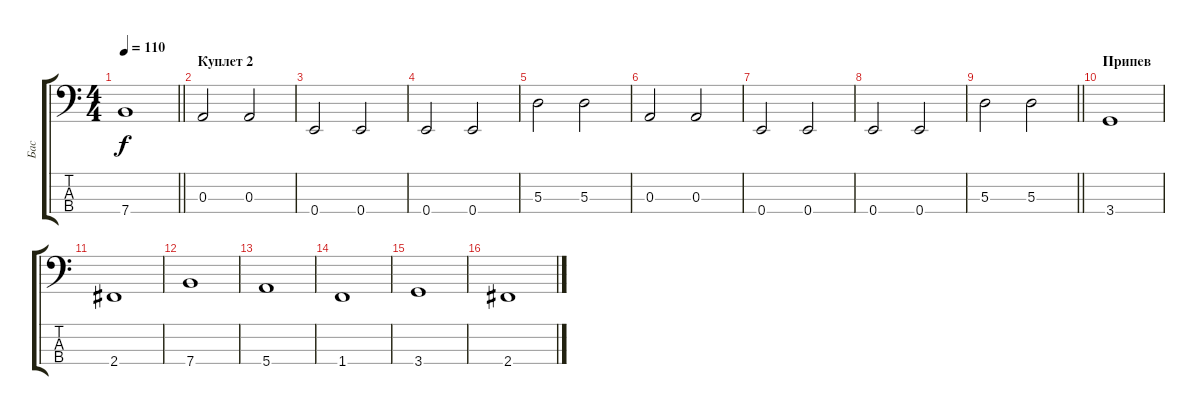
\track ("Бас" "Бас") {instrument electricbassfinger}
\staff {score tabs}
\tuning (G2 D2 A1 E1) {hide}
\ts (4 4)
\tempo 110
\clef f4
\barLineRight lightlight
\ks c
7.4.1{dy f} |
\section ("" "Куплет 2")
0.3.2 0.3.2 |
0.4.2 0.4.2 |
0.4.2 0.4.2 |
5.3.2 5.3.2 |
0.3.2 0.3.2 |
0.4.2 0.4.2 |
0.4.2 0.4.2 |
\barLineRight lightlight
5.3.2 5.3.2 |
\section ("" "Припев")
3.4.1 |
2.4.1 |
7.4.1 |
5.4.1 |
1.4.1 |
3.4.1 |
2.4.1
